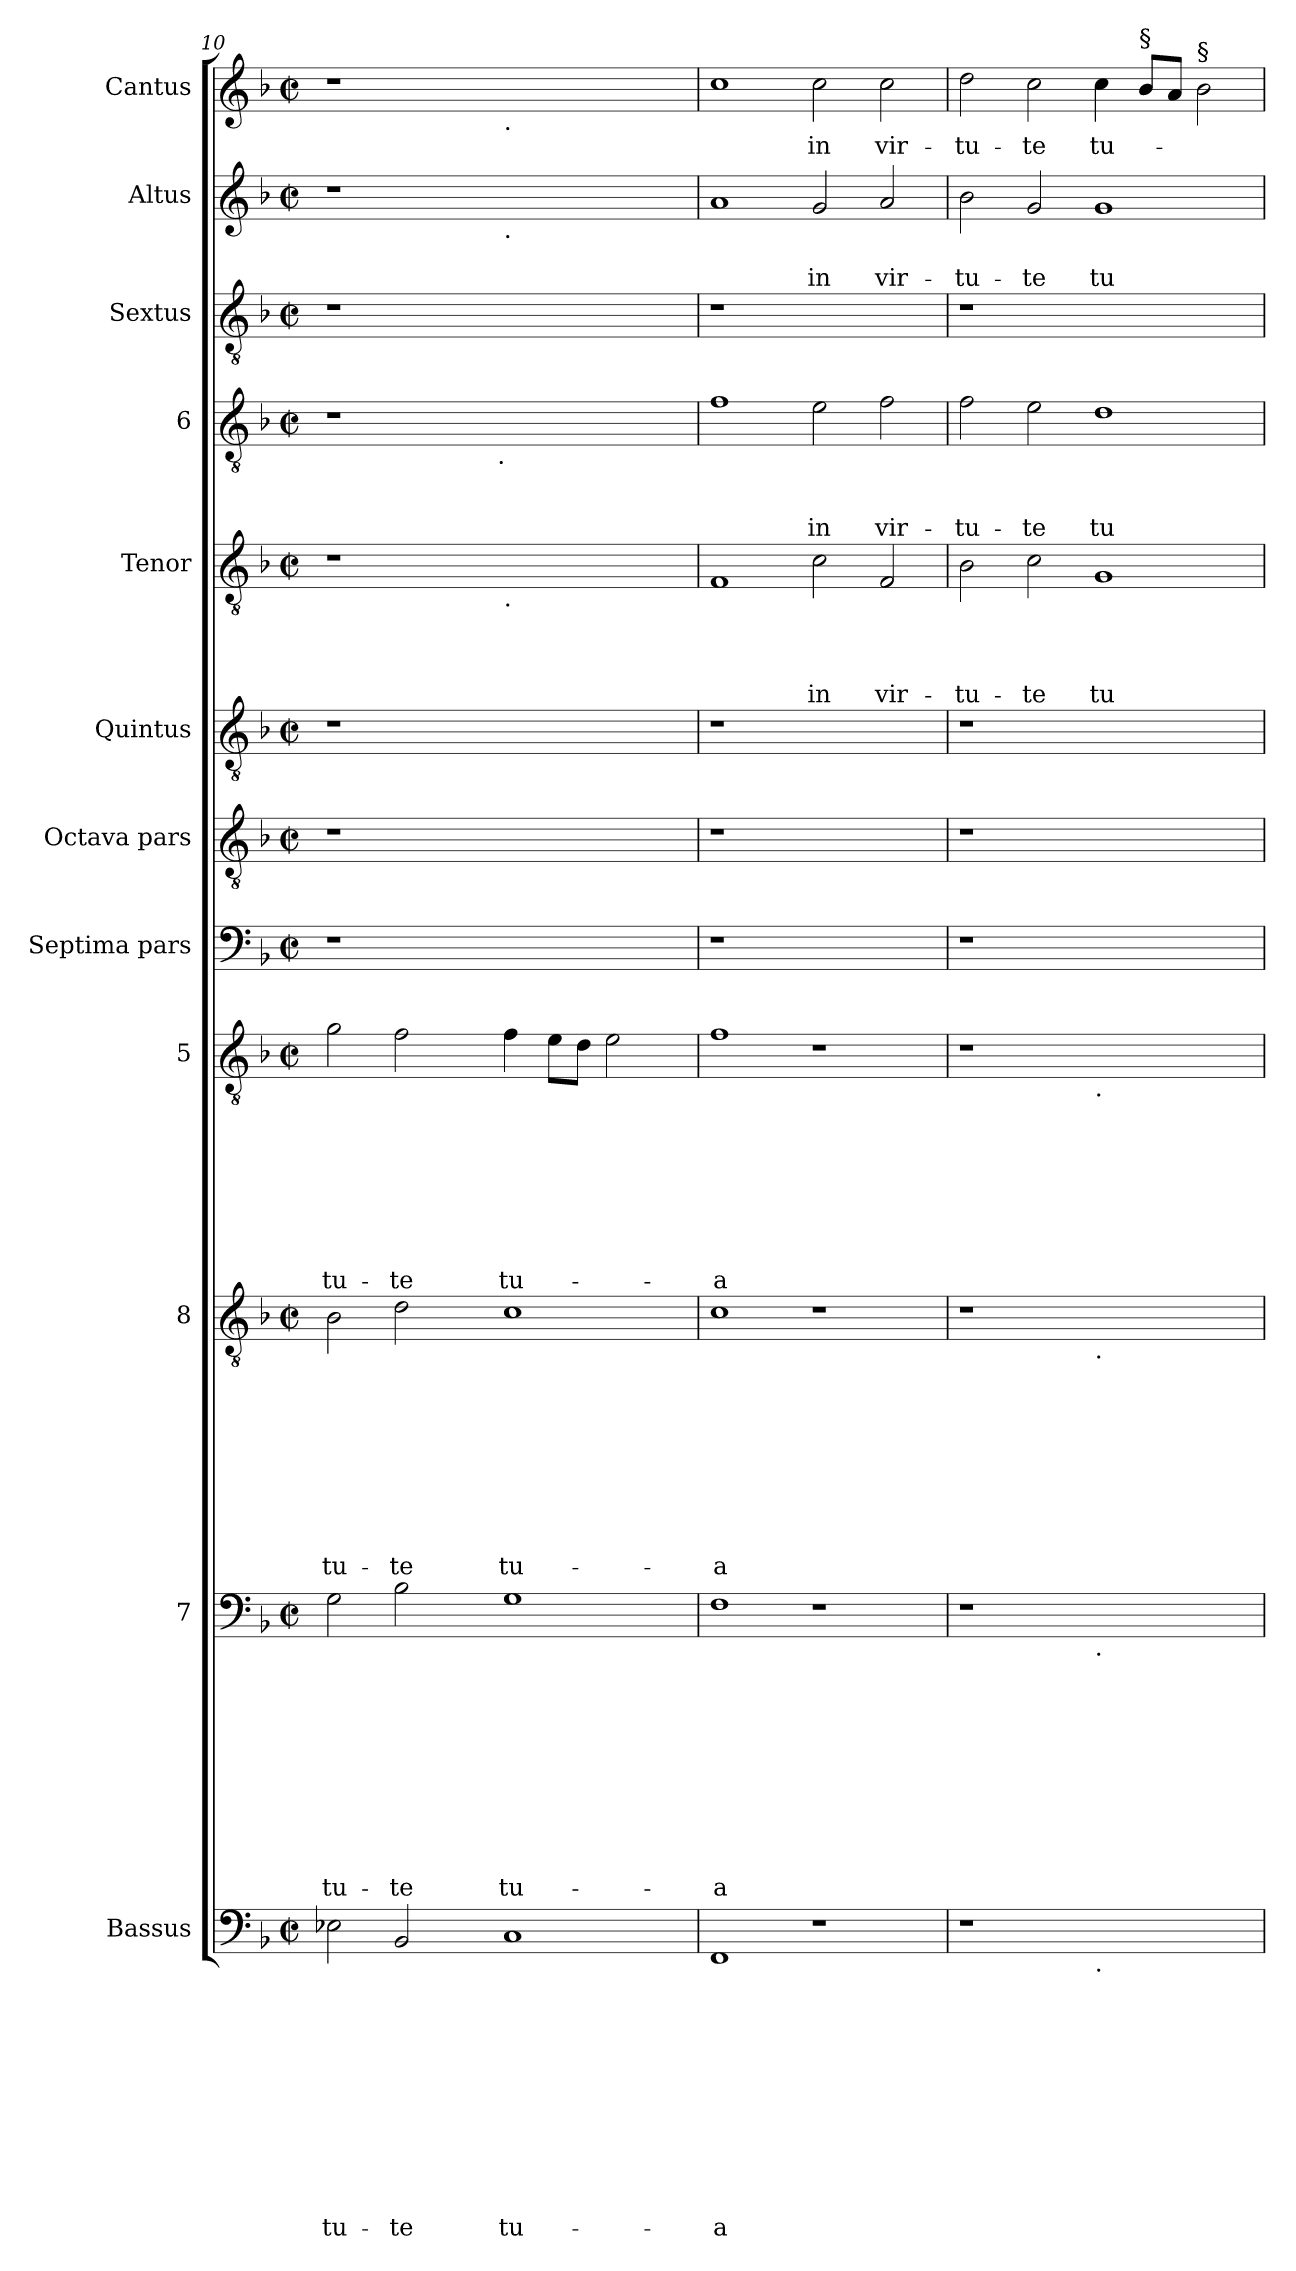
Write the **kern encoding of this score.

**kern	**text	**text	**text	**text	**text	**text	**text	**text	**text	**text	**text	**kern	**text	**text	**text	**text	**text	**text	**text	**text	**text	**text	**kern	**text	**text	**text	**text	**text	**text	**text	**text	**text	**kern	**text	**text	**text	**text	**text	**text	**text	**text	**kern	**kern	**kern	**kern	**text	**text	**text	**text	**kern	**text	**text	**text	**kern	**kern	**text	**text	**kern	**text
*part12	*part12	*part12	*part12	*part12	*part12	*part12	*part12	*part12	*part12	*part12	*part12	*part11	*part11	*part11	*part11	*part11	*part11	*part11	*part11	*part11	*part11	*part11	*part10	*part10	*part10	*part10	*part10	*part10	*part10	*part10	*part10	*part10	*part9	*part9	*part9	*part9	*part9	*part9	*part9	*part9	*part9	*part8	*part7	*part6	*part5	*part5	*part5	*part5	*part5	*part4	*part4	*part4	*part4	*part3	*part2	*part2	*part2	*part1	*part1
*staff12	*staff12	*staff12	*staff12	*staff12	*staff12	*staff12	*staff12	*staff12	*staff12	*staff12	*staff12	*staff11	*staff11	*staff11	*staff11	*staff11	*staff11	*staff11	*staff11	*staff11	*staff11	*staff11	*staff10	*staff10	*staff10	*staff10	*staff10	*staff10	*staff10	*staff10	*staff10	*staff10	*staff9	*staff9	*staff9	*staff9	*staff9	*staff9	*staff9	*staff9	*staff9	*staff8	*staff7	*staff6	*staff5	*staff5	*staff5	*staff5	*staff5	*staff4	*staff4	*staff4	*staff4	*staff3	*staff2	*staff2	*staff2	*staff1	*staff1
*I"Bassus	*	*	*	*	*	*	*	*	*	*	*	*I"7	*	*	*	*	*	*	*	*	*	*	*I"8	*	*	*	*	*	*	*	*	*	*I"5	*	*	*	*	*	*	*	*	*I"Septima pars	*I"Octava pars	*I"Quintus	*I"Tenor	*	*	*	*	*I"6	*	*	*	*I"Sextus	*I"Altus	*	*	*I"Cantus	*
*I'B.	*	*	*	*	*	*	*	*	*	*	*	*	*	*	*	*	*	*	*	*	*	*	*	*	*	*	*	*	*	*	*	*	*	*	*	*	*	*	*	*	*	*	*	*	*I'T.	*	*	*	*	*	*	*	*	*	*I'A.	*	*	*I'C.	*
*clefF4	*	*	*	*	*	*	*	*	*	*	*	*clefF4	*	*	*	*	*	*	*	*	*	*	*clefGv2	*	*	*	*	*	*	*	*	*	*clefGv2	*	*	*	*	*	*	*	*	*clefF4	*clefGv2	*clefGv2	*clefGv2	*	*	*	*	*clefGv2	*	*	*	*clefGv2	*clefG2	*	*	*clefG2	*
*k[b-]	*	*	*	*	*	*	*	*	*	*	*	*k[b-]	*	*	*	*	*	*	*	*	*	*	*k[b-]	*	*	*	*	*	*	*	*	*	*k[b-]	*	*	*	*	*	*	*	*	*k[b-]	*k[b-]	*k[b-]	*k[b-]	*	*	*	*	*k[b-]	*	*	*	*k[b-]	*k[b-]	*	*	*k[b-]	*
*F:	*	*	*	*	*	*	*	*	*	*	*	*F:	*	*	*	*	*	*	*	*	*	*	*F:	*	*	*	*	*	*	*	*	*	*F:	*	*	*	*	*	*	*	*	*F:	*F:	*F:	*F:	*	*	*	*	*F:	*	*	*	*F:	*F:	*	*	*F:	*
*M2/2	*	*	*	*	*	*	*	*	*	*	*	*M2/2	*	*	*	*	*	*	*	*	*	*	*M2/2	*	*	*	*	*	*	*	*	*	*M2/2	*	*	*	*	*	*	*	*	*M2/2	*M2/2	*M2/2	*M2/2	*	*	*	*	*M2/2	*	*	*	*M2/2	*M2/2	*	*	*M2/2	*
*met(c|)	*	*	*	*	*	*	*	*	*	*	*	*met(c|)	*	*	*	*	*	*	*	*	*	*	*met(c|)	*	*	*	*	*	*	*	*	*	*met(c|)	*	*	*	*	*	*	*	*	*met(c|)	*met(c|)	*met(c|)	*met(c|)	*	*	*	*	*met(c|)	*	*	*	*met(c|)	*met(c|)	*	*	*met(c|)	*
=10	=10	=10	=10	=10	=10	=10	=10	=10	=10	=10	=10	=10	=10	=10	=10	=10	=10	=10	=10	=10	=10	=10	=10	=10	=10	=10	=10	=10	=10	=10	=10	=10	=10	=10	=10	=10	=10	=10	=10	=10	=10	=10	=10	=10	=10	=10	=10	=10	=10	=10	=10	=10	=10	=10	=10	=10	=10	=10	=10
!	!	!	!	!	!	!	!	!	!	!	!LO:LY:b	!	!	!	!	!	!	!	!	!	!	!LO:LY:b	!	!	!	!	!	!	!	!	!	!LO:LY:b	!	!	!	!	!	!	!	!	!LO:LY:b	!	!	!	!	!	!	!	!	!	!	!	!	!	!	!	!	!	!
*	*	*	*	*	*	*	*	*	*	*	*	*	*	*	*	*	*	*	*	*	*	*	*	*	*	*	*	*	*	*	*	*	*	*	*	*	*	*	*	*	*	*	*	*	*	*	*	*	*	*^	*	*	*	*	*	*	*	*	*
2E-X\	.	.	.	.	.	.	.	.	.	.	-tu-	2G\	.	.	.	.	.	.	.	.	.	-tu-	2B-\	.	.	.	.	.	.	.	.	-tu-	2g\	.	.	.	.	.	.	.	-tu-	1r	1r	1r	1r	.	.	.	.	1r	3%2ryy	.	.	.	1r	1r	.	.	1r	.
!	!	!	!	!	!	!	!	!	!	!	!LO:LY:b	!	!	!	!	!	!	!	!	!	!	!LO:LY:b	!	!	!	!	!	!	!	!	!	!LO:LY:b	!	!	!	!	!	!	!	!	!LO:LY:b	!	!	!	!	!	!	!	!	!	!	!	!	!	!	!	!	!	!	!
2BB-/	.	.	.	.	.	.	.	.	.	.	-te	2B-\	.	.	.	.	.	.	.	.	.	-te	2d\	.	.	.	.	.	.	.	.	-te	2f\	.	.	.	.	.	.	.	-te	.	.	.	.	.	.	.	.	.	.	.	.	.	.	.	.	.	.	.
.	.	.	.	.	.	.	.	.	.	.	.	.	.	.	.	.	.	.	.	.	.	.	.	.	.	.	.	.	.	.	.	.	.	.	.	.	.	.	.	.	.	.	.	.	.	.	.	.	.	.	6ryy	.	.	.	.	.	.	.	.	.
.	.	.	.	.	.	.	.	.	.	.	.	.	.	.	.	.	.	.	.	.	.	.	.	.	.	.	.	.	.	.	.	.	.	.	.	.	.	.	.	.	.	.	.	.	.	.	.	.	.	.	12...ryy	.	.	.	.	.	.	.	.	.
!	!	!	!	!	!	!	!	!	!	!	!	!	!	!	!	!	!	!	!	!	!	!	!	!	!	!	!	!	!	!	!	!	!	!	!	!	!	!	!	!	!	!	!	!	!	!	!	!	!	!	!LO:TX:b:t=.	!	!	!	!	!	!	!	!	!
.	.	.	.	.	.	.	.	.	.	.	.	.	.	.	.	.	.	.	.	.	.	.	.	.	.	.	.	.	.	.	.	.	.	.	.	.	.	.	.	.	.	.	.	.	.	.	.	.	.	.	3%2ryy	.	.	.	.	.	.	.	.	.
!	!	!	!	!	!	!	!	!	!	!	!	!	!	!	!	!	!	!	!	!	!	!	!	!	!	!	!	!	!	!	!	!	!	!	!	!	!	!	!	!	!	!	!	!	!	!	!	!	!	!	!	!	!	!	!	!	!	!	!LO:TX:b:t=.	!
!	!	!	!	!	!	!	!	!	!	!	!	!	!	!	!	!	!	!	!	!	!	!	!	!	!	!	!	!	!	!	!	!	!	!	!	!	!	!	!	!	!	!	!	!	!	!	!	!	!	!	!	!	!	!	!	!LO:TX:b:t=.	!	!	!	!
!	!	!	!	!	!	!	!	!	!	!	!	!	!	!	!	!	!	!	!	!	!	!	!	!	!	!	!	!	!	!	!	!	!	!	!	!	!	!	!	!	!	!	!	!	!LO:TX:b:t=.	!	!	!	!	!	!	!	!	!	!	!	!	!	!	!
!	!	!	!	!	!	!	!	!	!	!	!LO:LY:b	!	!	!	!	!	!	!	!	!	!	!LO:LY:b	!	!	!	!	!	!	!	!	!	!LO:LY:b	!	!	!	!	!	!	!	!	!LO:LY:b	!	!	!	!	!	!	!	!	!	!	!	!	!	!	!	!	!	!	!
1C	.	.	.	.	.	.	.	.	.	.	tu-	1G	.	.	.	.	.	.	.	.	.	tu-	1c	.	.	.	.	.	.	.	.	tu-	4f\	.	.	.	.	.	.	.	tu-	1ryy	1ryy	1ryy	1ryy	.	.	.	.	1ryy	.	.	.	.	1ryy	1ryy	.	.	1ryy	.
.	.	.	.	.	.	.	.	.	.	.	.	.	.	.	.	.	.	.	.	.	.	.	.	.	.	.	.	.	.	.	.	.	8e\L	.	.	.	.	.	.	.	.	.	.	.	.	.	.	.	.	.	.	.	.	.	.	.	.	.	.	.
.	.	.	.	.	.	.	.	.	.	.	.	.	.	.	.	.	.	.	.	.	.	.	.	.	.	.	.	.	.	.	.	.	8d\J	.	.	.	.	.	.	.	.	.	.	.	.	.	.	.	.	.	.	.	.	.	.	.	.	.	.	.
.	.	.	.	.	.	.	.	.	.	.	.	.	.	.	.	.	.	.	.	.	.	.	.	.	.	.	.	.	.	.	.	.	2e\	.	.	.	.	.	.	.	.	.	.	.	.	.	.	.	.	.	.	.	.	.	.	.	.	.	.	.
.	.	.	.	.	.	.	.	.	.	.	.	.	.	.	.	.	.	.	.	.	.	.	.	.	.	.	.	.	.	.	.	.	.	.	.	.	.	.	.	.	.	.	.	.	.	.	.	.	.	.	3ryy	.	.	.	.	.	.	.	.	.
.	.	.	.	.	.	.	.	.	.	.	.	.	.	.	.	.	.	.	.	.	.	.	.	.	.	.	.	.	.	.	.	.	.	.	.	.	.	.	.	.	.	.	.	.	.	.	.	.	.	.	96ryy	.	.	.	.	.	.	.	.	.
=11	=11	=11	=11	=11	=11	=11	=11	=11	=11	=11	=11	=11	=11	=11	=11	=11	=11	=11	=11	=11	=11	=11	=11	=11	=11	=11	=11	=11	=11	=11	=11	=11	=11	=11	=11	=11	=11	=11	=11	=11	=11	=11	=11	=11	=11	=11	=11	=11	=11	=11	=11	=11	=11	=11	=11	=11	=11	=11	=11	=11
!	!	!	!	!	!	!	!	!	!	!	!LO:LY:b	!	!	!	!	!	!	!	!	!	!	!LO:LY:b	!	!	!	!	!	!	!	!	!	!LO:LY:b	!	!	!	!	!	!	!	!	!LO:LY:b	!	!	!	!	!	!	!	!	!	!	!	!	!	!	!	!	!	!	!
*	*	*	*	*	*	*	*	*	*	*	*	*	*	*	*	*	*	*	*	*	*	*	*	*	*	*	*	*	*	*	*	*	*	*	*	*	*	*	*	*	*	*	*	*	*	*	*	*	*	*v	*v	*	*	*	*	*	*	*	*	*
1FF	.	.	.	.	.	.	.	.	.	.	-a	1F	.	.	.	.	.	.	.	.	.	-a	1c	.	.	.	.	.	.	.	.	-a	1f	.	.	.	.	.	.	.	-a	1r	1r	1r	1F	.	.	.	.	1f	.	.	.	1r	1a	.	.	1cc	.
!	!	!	!	!	!	!	!	!	!	!	!	!	!	!	!	!	!	!	!	!	!	!	!	!	!	!	!	!	!	!	!	!	!	!	!	!	!	!	!	!	!	!	!	!	!	!	!	!	!LO:LY:b	!	!	!	!LO:LY:b	!	!	!	!LO:LY:b	!	!LO:LY:b
1r	.	.	.	.	.	.	.	.	.	.	.	1r	.	.	.	.	.	.	.	.	.	.	1r	.	.	.	.	.	.	.	.	.	1r	.	.	.	.	.	.	.	.	1ryy	1ryy	1ryy	2c\	.	.	.	in	2e\	.	.	in	1ryy	2g/	.	in	2cc\	in
!	!	!	!	!	!	!	!	!	!	!	!	!	!	!	!	!	!	!	!	!	!	!	!	!	!	!	!	!	!	!	!	!	!	!	!	!	!	!	!	!	!	!	!	!	!	!	!	!	!LO:LY:b	!	!	!	!LO:LY:b	!	!	!	!LO:LY:b	!	!LO:LY:b
.	.	.	.	.	.	.	.	.	.	.	.	.	.	.	.	.	.	.	.	.	.	.	.	.	.	.	.	.	.	.	.	.	.	.	.	.	.	.	.	.	.	.	.	.	2F/	.	.	.	vir-	2f\	.	.	vir-	.	2a/	.	vir-	2cc\	vir-
!!LO:PB:g=z
=12	=12	=12	=12	=12	=12	=12	=12	=12	=12	=12	=12	=12	=12	=12	=12	=12	=12	=12	=12	=12	=12	=12	=12	=12	=12	=12	=12	=12	=12	=12	=12	=12	=12	=12	=12	=12	=12	=12	=12	=12	=12	=12	=12	=12	=12	=12	=12	=12	=12	=12	=12	=12	=12	=12	=12	=12	=12	=12	=12
!	!	!	!	!	!	!	!	!	!	!	!	!	!	!	!	!	!	!	!	!	!	!	!	!	!	!	!	!	!	!	!	!	!	!	!	!	!	!	!	!	!	!	!	!	!	!	!	!	!LO:LY:b	!	!	!	!LO:LY:b	!	!	!	!LO:LY:b	!	!LO:LY:b
1r	.	.	.	.	.	.	.	.	.	.	.	1r	.	.	.	.	.	.	.	.	.	.	1r	.	.	.	.	.	.	.	.	.	1r	.	.	.	.	.	.	.	.	1r	1r	1r	2B-\	.	.	.	-tu-	2f\	.	.	-tu-	1r	2b-\	.	-tu-	2dd\	-tu-
!	!	!	!	!	!	!	!	!	!	!	!	!	!	!	!	!	!	!	!	!	!	!	!	!	!	!	!	!	!	!	!	!	!	!	!	!	!	!	!	!	!	!	!	!	!	!	!	!	!LO:LY:b	!	!	!	!LO:LY:b	!	!	!	!LO:LY:b	!	!LO:LY:b
.	.	.	.	.	.	.	.	.	.	.	.	.	.	.	.	.	.	.	.	.	.	.	.	.	.	.	.	.	.	.	.	.	.	.	.	.	.	.	.	.	.	.	.	.	2c\	.	.	.	-te	2e\	.	.	-te	.	2g/	.	-te	2cc\	-te
!	!	!	!	!	!	!	!	!	!	!	!	!	!	!	!	!	!	!	!	!	!	!	!	!	!	!	!	!	!	!	!	!	!LO:TX:b:t=.	!	!	!	!	!	!	!	!	!	!	!	!	!	!	!	!	!	!	!	!	!	!	!	!	!	!
!	!	!	!	!	!	!	!	!	!	!	!	!	!	!	!	!	!	!	!	!	!	!	!LO:TX:b:t=.	!	!	!	!	!	!	!	!	!	!	!	!	!	!	!	!	!	!	!	!	!	!	!	!	!	!	!	!	!	!	!	!	!	!	!	!
!	!	!	!	!	!	!	!	!	!	!	!	!LO:TX:b:t=.	!	!	!	!	!	!	!	!	!	!	!	!	!	!	!	!	!	!	!	!	!	!	!	!	!	!	!	!	!	!	!	!	!	!	!	!	!	!	!	!	!	!	!	!	!	!	!
!LO:TX:b:t=.	!	!	!	!	!	!	!	!	!	!	!	!	!	!	!	!	!	!	!	!	!	!	!	!	!	!	!	!	!	!	!	!	!	!	!	!	!	!	!	!	!	!	!	!	!	!	!	!	!	!	!	!	!	!	!	!	!	!	!
!	!	!	!	!	!	!	!	!	!	!	!	!	!	!	!	!	!	!	!	!	!	!	!	!	!	!	!	!	!	!	!	!	!	!	!	!	!	!	!	!	!	!	!	!	!	!	!	!	!LO:LY:b	!	!	!	!LO:LY:b	!	!	!	!LO:LY:b	!	!LO:LY:b
1ryy	.	.	.	.	.	.	.	.	.	.	.	1ryy	.	.	.	.	.	.	.	.	.	.	1ryy	.	.	.	.	.	.	.	.	.	1ryy	.	.	.	.	.	.	.	.	1ryy	1ryy	1ryy	1G	.	.	.	tu-	1d	.	.	tu-	1ryy	1g	.	tu-	4cc\	tu-
!	!	!	!	!	!	!	!	!	!	!	!	!	!	!	!	!	!	!	!	!	!	!	!	!	!	!	!	!	!	!	!	!	!	!	!	!	!	!	!	!	!	!	!	!	!	!	!	!	!	!	!	!	!	!	!	!	!	!LO:TX:a:t=§	!
.	.	.	.	.	.	.	.	.	.	.	.	.	.	.	.	.	.	.	.	.	.	.	.	.	.	.	.	.	.	.	.	.	.	.	.	.	.	.	.	.	.	.	.	.	.	.	.	.	.	.	.	.	.	.	.	.	.	8b-/L	.
.	.	.	.	.	.	.	.	.	.	.	.	.	.	.	.	.	.	.	.	.	.	.	.	.	.	.	.	.	.	.	.	.	.	.	.	.	.	.	.	.	.	.	.	.	.	.	.	.	.	.	.	.	.	.	.	.	.	8a/J	.
!	!	!	!	!	!	!	!	!	!	!	!	!	!	!	!	!	!	!	!	!	!	!	!	!	!	!	!	!	!	!	!	!	!	!	!	!	!	!	!	!	!	!	!	!	!	!	!	!	!	!	!	!	!	!	!	!	!	!LO:TX:a:t=§	!
.	.	.	.	.	.	.	.	.	.	.	.	.	.	.	.	.	.	.	.	.	.	.	.	.	.	.	.	.	.	.	.	.	.	.	.	.	.	.	.	.	.	.	.	.	.	.	.	.	.	.	.	.	.	.	.	.	.	2b-\	.
=	=	=	=	=	=	=	=	=	=	=	=	=	=	=	=	=	=	=	=	=	=	=	=	=	=	=	=	=	=	=	=	=	=	=	=	=	=	=	=	=	=	=	=	=	=	=	=	=	=	=	=	=	=	=	=	=	=	=	=
*-	*-	*-	*-	*-	*-	*-	*-	*-	*-	*-	*-	*-	*-	*-	*-	*-	*-	*-	*-	*-	*-	*-	*-	*-	*-	*-	*-	*-	*-	*-	*-	*-	*-	*-	*-	*-	*-	*-	*-	*-	*-	*-	*-	*-	*-	*-	*-	*-	*-	*-	*-	*-	*-	*-	*-	*-	*-	*-	*-
